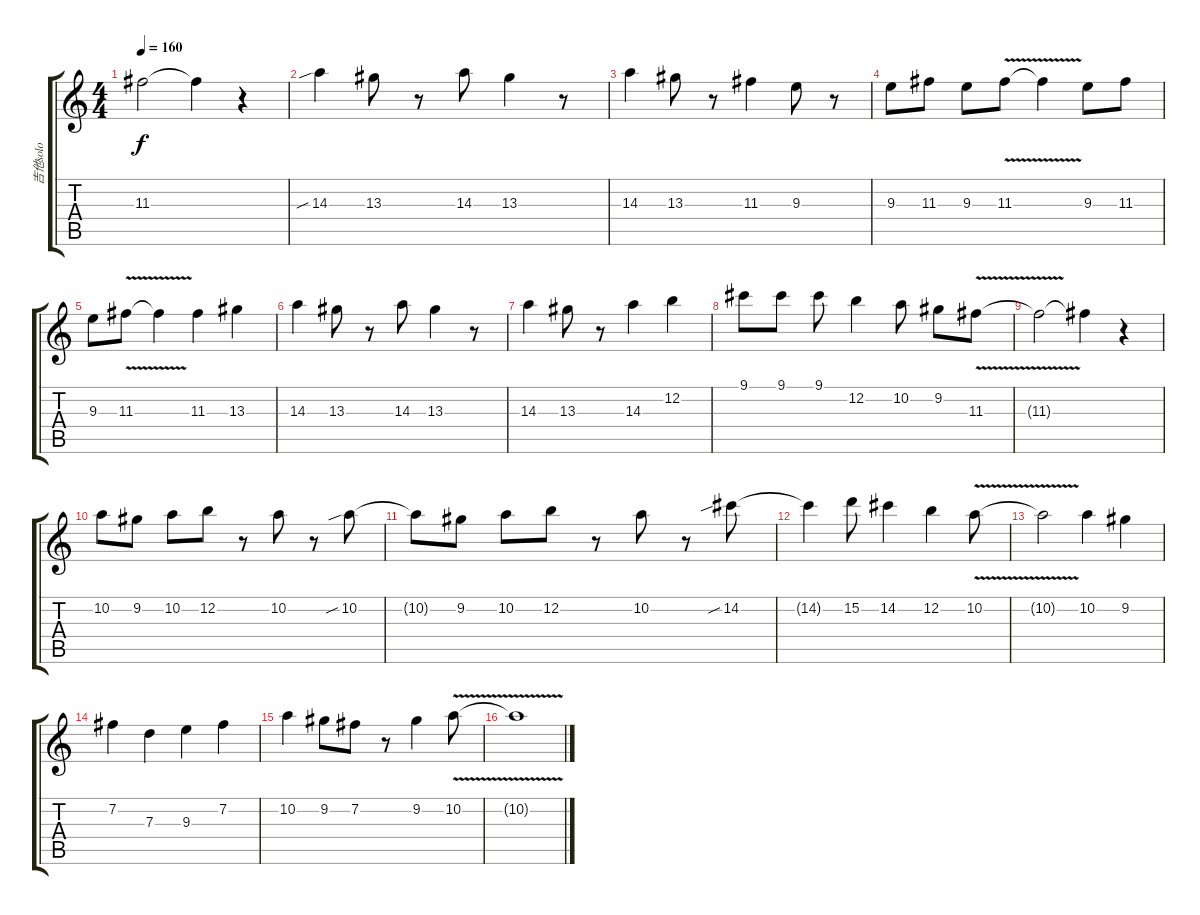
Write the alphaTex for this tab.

\track ("吉他solo" "吉他solo") {instrument distortionguitar}
\staff {score tabs}
\tuning (E4 B3 G3 D3 A2 E2) {hide}
\ts (4 4)
\tempo 160
\clef g2
\ks c
11.3{t}.2{dy f} 11.3{t}.4 r.4 |
14.3{sib}.4 13.3.8 r.8 14.3.8 13.3.4 r.8 |
14.3.4 13.3.8 r.8 11.3.4 9.3.8 r.8 |
9.3.8 11.3.8 9.3.8 11.3{v}.8 11.3{t}.4 9.3.8 11.3.8 |
9.3.8 11.3{v}.8 11.3{t}.4 11.3.4 13.3.4 |
14.3.4 13.3.8 r.8 14.3.8 13.3.4 r.8 |
14.3.4 13.3.8 r.8 14.3.4 12.2.4 |
9.1.8 9.1.8 9.1.8 12.2.4 10.2.8 9.2.8 11.3{v}.8 |
11.3{t}.2 11.3{t}.4 r.4 |
10.2.8 9.2.8 10.2.8 12.2.8 r.8 10.2.8 r.8 10.2{sib}.8 |
10.2{t}.8 9.2.8 10.2.8 12.2.8 r.8 10.2.8 r.8 14.2{sib}.8 |
14.2{t}.4 15.2.8 14.2.4 12.2.4 10.2{v}.8 |
10.2{t}.2 10.2.4 9.2.4 |
7.2.4 7.3.4 9.3.4 7.2.4 |
10.2.4 9.2.8 7.2.8 r.8 9.2.4 10.2{v}.8 |
10.2{t}.1
